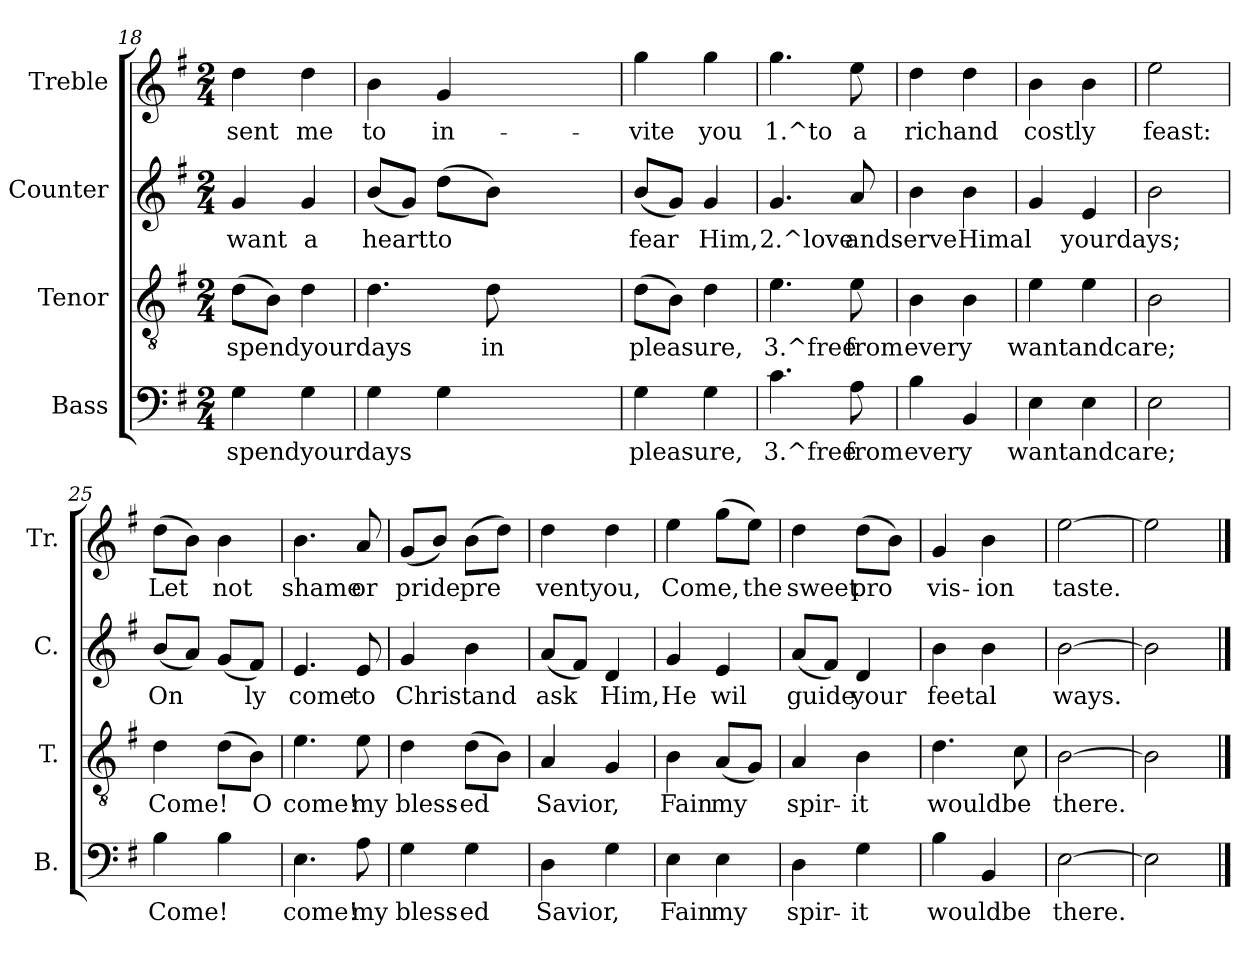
**kern	**text	**kern	**text	**kern	**text	**kern	**text
*part4	*part4	*part3	*part3	*part2	*part2	*part1	*part1
*staff4	*staff4	*staff3	*staff3	*staff2	*staff2	*staff1	*staff1
*I"Bass	*	*I"Tenor	*	*I"Counter	*	*I"Treble	*
*I'B.	*	*I'T.	*	*I'C.	*	*I'Tr.	*
*clefF4	*	*clefGv2	*	*clefG2	*	*clefG2	*
*k[f#]	*	*k[f#]	*	*k[f#]	*	*k[f#]	*
*G:	*	*G:	*	*G:	*	*G:	*
*M2/4	*	*M2/4	*	*M2/4	*	*M2/4	*
=18	=18	=18	=18	=18	=18	=18	=18
!	!LO:LY:a:rj	!	!LO:LY:b:rj	!	!LO:LY:b:rj	!	!LO:LY:b:rj
4G\	spendyourdays	(>8d\L	spendyourdays	4g/	want	4dd\	sent
!	!	!	!LO:LY:b:rj	!	!	!	!
.	.	8B\J)	.	.	.	.	.
!	!LO:LY:a:rj	!	!LO:LY:b:rj	!	!LO:LY:b:rj	!	!LO:LY:b:rj
4G\	.	4d\	.	4g/	a	4dd\	me
=19	=19	=19	=19	=19	=19	=19	=19
!	!LO:LY:a:rj	!	!LO:LY:b:rj	!	!LO:LY:b:rj	!	!LO:LY:b:rj
4G\	.	4.d\	.	(<8b/L	heartto	4b\	to
!	!	!	!	!	!LO:LY:b:rj	!	!
.	.	.	.	8g/J)	.	.	.
!	!LO:LY:a:rj	!	!	!	!LO:LY:b:rj	!	!LO:LY:b:rj
4G\	.	.	.	(>8dd\L	.	4g/	in-
!	!	!	!LO:LY:b:rj	!	!LO:LY:b:rj	!	!
.	.	8d\	in	8b\J)	.	.	.
=20	=20	=20	=20	=20	=20	=20	=20
!	!LO:LY:a:rj	!	!LO:LY:b:rj	!	!LO:LY:b:rj	!	!LO:LY:b:rj
4G\	pleasure,	(>8d\L	pleasure,	(<8b/L	fear	4gg\	-vite
!	!	!	!LO:LY:b:rj	!	!LO:LY:b:rj	!	!
.	.	8B\J)	.	8g/J)	.	.	.
!	!LO:LY:a:rj	!	!LO:LY:b:rj	!	!LO:LY:b:rj	!	!LO:LY:b:rj
4G\	.	4d\	.	4g/	Him,	4gg\	you
!!LO:PB:g=z
=21	=21	=21	=21	=21	=21	=21	=21
!	!LO:LY:a:rj	!	!LO:LY:b:rj	!	!LO:LY:b:rj	!	!LO:LY:b:rj
4.c\	3.^free	4.e\	3.^free	4.g/	2.^love	4.gg\	1.^to
!	!LO:LY:a:rj	!	!LO:LY:b:rj	!	!LO:LY:b:rj	!	!LO:LY:b:rj
8A\	from	8e\	from	8a/	andserve	8ee\	a
=22	=22	=22	=22	=22	=22	=22	=22
!	!LO:LY:a:rj	!	!LO:LY:b:rj	!	!LO:LY:b:rj	!	!LO:LY:b:rj
4B\	every	4B\	every	4b\	.	4dd\	richand
!	!LO:LY:a:rj	!	!LO:LY:b:rj	!	!LO:LY:b:rj	!	!LO:LY:b:rj
4BB/	.	4B\	.	4b\	Himal	4dd\	.
=23	=23	=23	=23	=23	=23	=23	=23
!	!LO:LY:a:rj	!	!LO:LY:b:rj	!	!LO:LY:b:rj	!	!LO:LY:b:rj
4E\	wantandcare;	4e\	wantandcare;	4g/	.	4b\	costly
!	!LO:LY:a:rj	!	!LO:LY:b:rj	!	!LO:LY:b:rj	!	!LO:LY:b:rj
4E\	.	4e\	.	4e/	yourdays;	4b\	.
=24	=24	=24	=24	=24	=24	=24	=24
!	!LO:LY:a:rj	!	!LO:LY:b:rj	!	!LO:LY:b:rj	!	!LO:LY:b:rj
2E\	.	2B\	.	2b\	.	2ee\	feast:
=25	=25	=25	=25	=25	=25	=25	=25
!	!LO:LY:a:rj	!	!LO:LY:b:rj	!	!LO:LY:b:rj	!	!LO:LY:b:rj
4B\	Come!	4d\	Come!	(<8b/L	On-	(>8dd\L	Let
!	!	!	!	!	!LO:LY:b:rj	!	!LO:LY:b:rj
.	.	.	.	8a/J)	--	8b\J)	.
!	!LO:LY:a:rj	!	!LO:LY:b:rj	!	!LO:LY:b:rj	!	!LO:LY:b:rj
4B\	.	(>8d\L	.	(<8g/L	--	4b\	not
!	!	!	!LO:LY:b:rj	!	!LO:LY:b:rj	!	!
.	.	8B\J)	O	8f#/J)	-ly	.	.
=26	=26	=26	=26	=26	=26	=26	=26
!	!LO:LY:a:rj	!	!LO:LY:b:rj	!	!LO:LY:b:rj	!	!LO:LY:b:rj
4.E\	come!	4.e\	come!	4.e/	come	4.b\	shame
!	!LO:LY:a:rj	!	!LO:LY:b:rj	!	!LO:LY:b:rj	!	!LO:LY:b:rj
8A\	my	8e\	my	8e/	to	8a/	or
=27	=27	=27	=27	=27	=27	=27	=27
!	!LO:LY:a:rj	!	!LO:LY:b:rj	!	!LO:LY:b:rj	!	!LO:LY:b:rj
4G\	bless-	4d\	bless-	4g/	Christand	(<8g/L	pride
!	!	!	!	!	!	!	!LO:LY:b:rj
.	.	.	.	.	.	8b/J)	.
!	!LO:LY:a:rj	!	!LO:LY:b:rj	!	!LO:LY:b:rj	!	!LO:LY:b:rj
4G\	-ed	(>8d\L	-ed	4b\	.	(>8b\L	pre
!	!	!	!LO:LY:b:rj	!	!	!	!LO:LY:b:rj
.	.	8B\J)	.	.	.	8dd\J)	.
=28	=28	=28	=28	=28	=28	=28	=28
!	!LO:LY:a:rj	!	!LO:LY:b:rj	!	!LO:LY:b:rj	!	!LO:LY:b:rj
4D\	Savior,	4A/	Savior,	(<8a/L	ask	4dd\	ventyou,
!	!	!	!	!	!LO:LY:b:rj	!	!
.	.	.	.	8f#/J)	.	.	.
!	!LO:LY:a:rj	!	!LO:LY:b:rj	!	!LO:LY:b:rj	!	!LO:LY:b:rj
4G\	.	4G/	.	4d/	Him,	4dd\	.
=29	=29	=29	=29	=29	=29	=29	=29
!	!LO:LY:a:rj	!	!LO:LY:b:rj	!	!LO:LY:b:rj	!	!LO:LY:b:rj
4E\	Fain	4B\	Fain	4g/	He	4ee\	Come,
!	!LO:LY:a:rj	!	!LO:LY:b:rj	!	!LO:LY:b:rj	!	!LO:LY:b:rj
4E\	my	(<8A/L	my	4e/	wil	(>8gg\L	.
!	!	!	!LO:LY:b:rj	!	!	!	!LO:LY:b:rj
.	.	8G/J)	.	.	.	8ee\J)	the
=30	=30	=30	=30	=30	=30	=30	=30
!	!LO:LY:a:rj	!	!LO:LY:b:rj	!	!LO:LY:b:rj	!	!LO:LY:b:rj
4D\	spir-	4A/	spir-	(<8a/L	guide	4dd\	sweet
!	!	!	!	!	!LO:LY:b:rj	!	!
.	.	.	.	8f#/J)	.	.	.
!	!LO:LY:a:rj	!	!LO:LY:b:rj	!	!LO:LY:b:rj	!	!LO:LY:b:rj
4G\	-it	4B\	-it	4d/	your	(>8dd\L	pro
!	!	!	!	!	!	!	!LO:LY:b:rj
.	.	.	.	.	.	8b\J)	.
=31	=31	=31	=31	=31	=31	=31	=31
!	!LO:LY:a:rj	!	!LO:LY:b:rj	!	!LO:LY:b:rj	!	!LO:LY:b:rj
4B\	wouldbe	4.d\	wouldbe	4b\	feetal-	4g/	vis-
!	!LO:LY:a:rj	!	!	!	!LO:LY:b:rj	!	!LO:LY:b:rj
4BB/	.	.	.	4b\	--	4b\	-ion
!	!	!	!LO:LY:b:rj	!	!	!	!
.	.	8c\	.	.	.	.	.
=32	=32	=32	=32	=32	=32	=32	=32
!	!LO:LY:a:rj	!	!LO:LY:b:rj	!	!LO:LY:b:rj	!	!LO:LY:b:rj
[>2E\	there.	[>2B\	there.	[>2b\	-ways.	[>2ee\	taste.
=33	=33	=33	=33	=33	=33	=33	=33
!	!LO:LY:a:rj	!	!LO:LY:b:rj	!	!LO:LY:b:rj	!	!LO:LY:b:rj
2E\]	.	2B\]	.	2b\]	.	2ee\]	.
==	==	==	==	==	==	==	==
*-	*-	*-	*-	*-	*-	*-	*-
